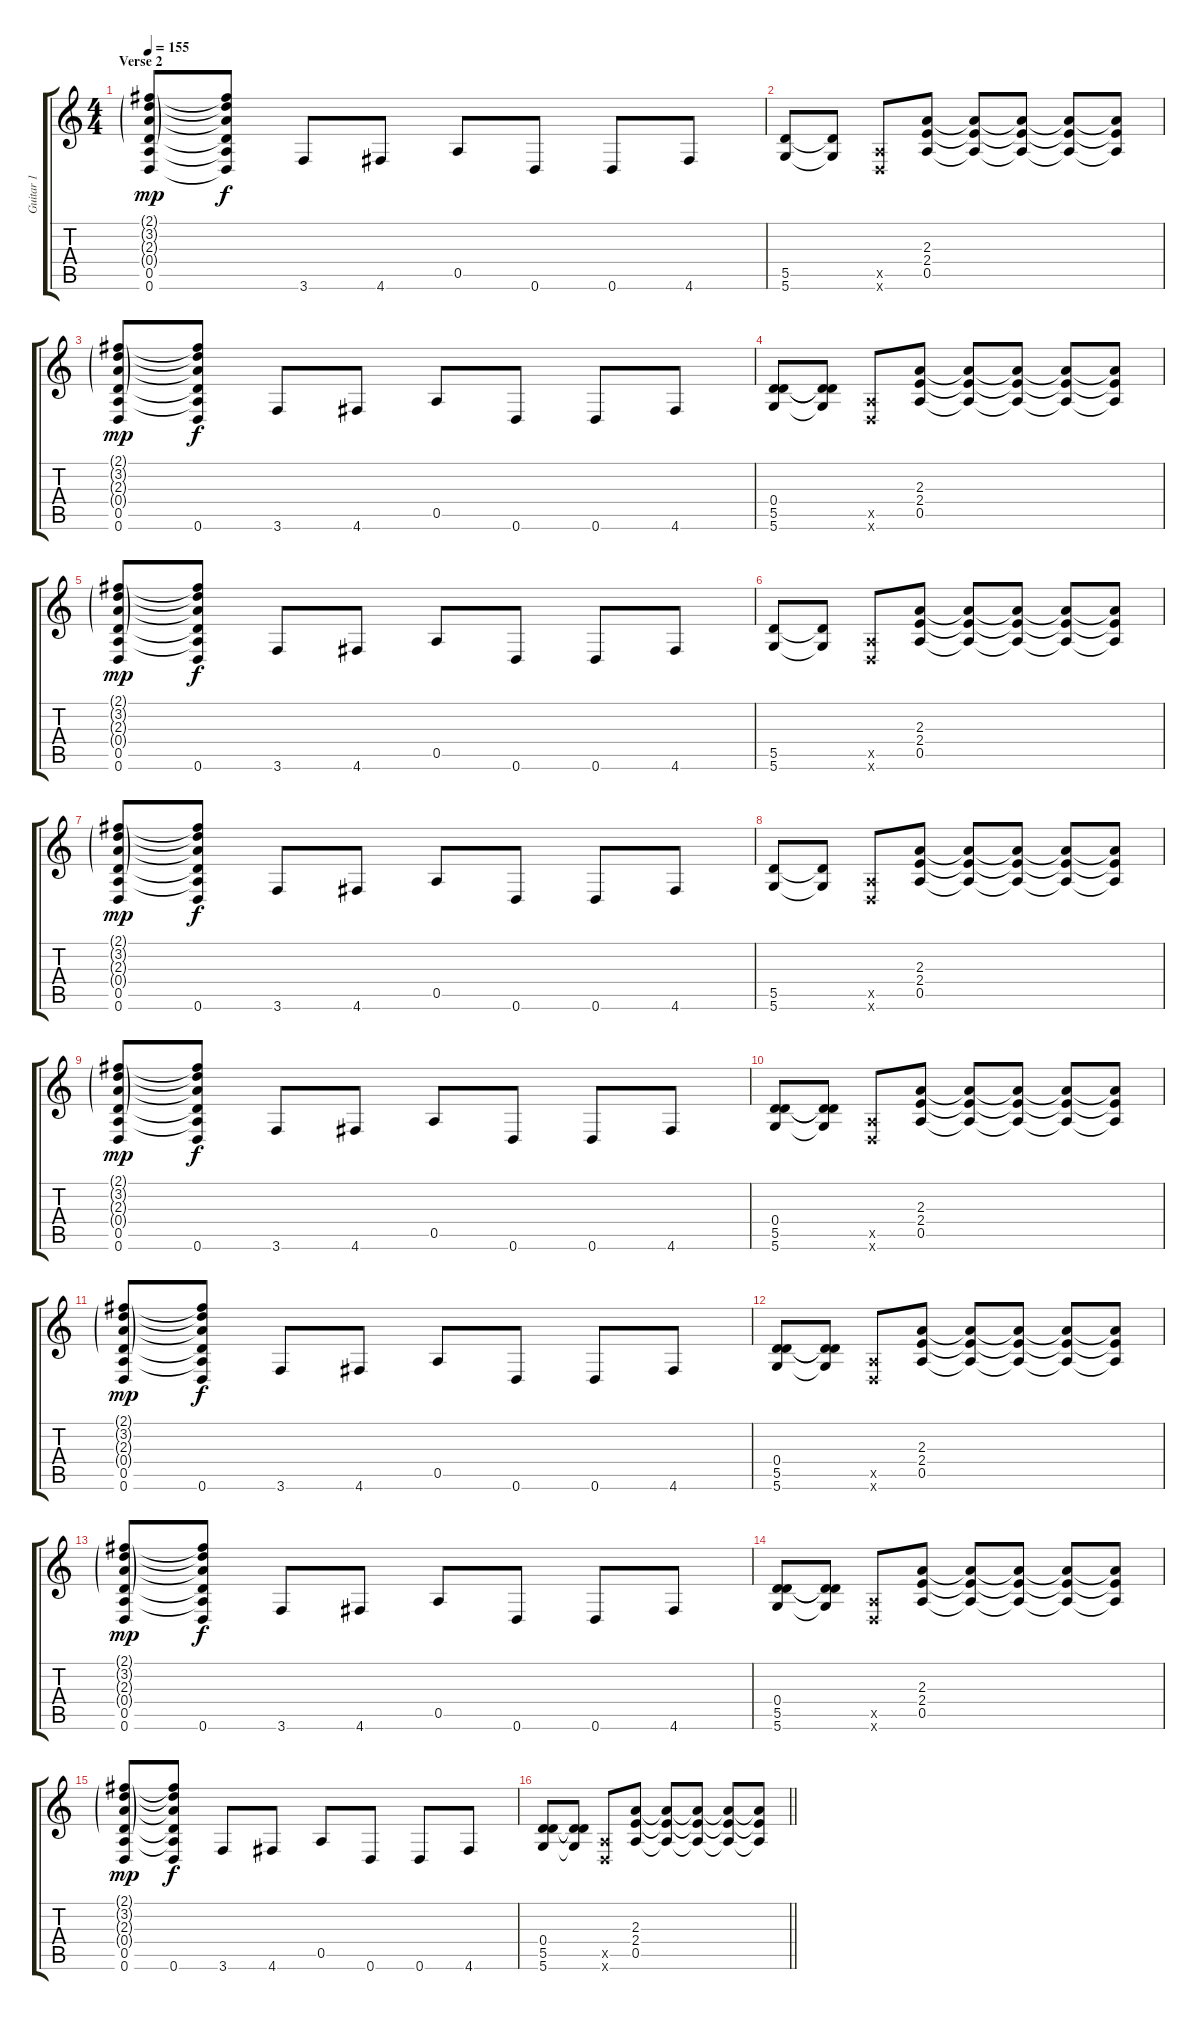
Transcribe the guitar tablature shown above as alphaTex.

\track ("Guitar 1" "Guitar 1") {instrument overdrivenguitar}
\staff {score tabs}
\tuning (E4 B3 G3 D3 A2 D2) {hide}
\ts (4 4)
\section ("" "Verse 2")
\tempo 155
\clef g2
\ks c
(2.1{g} 3.2{g} 2.3{g} 0.4{g} 0.5 0.6).8{dy mp} (2.1{t} 3.2{t} 2.3{t} 0.4{t} 0.5{t} 0.6{t}).8{dy f} 3.6.8 4.6.8 0.5.8 0.6.8 0.6.8 4.6.8 |
(5.5 5.6).8 (5.5{t} 5.6{t}).8 (0.5{x} 0.6{x}).8 (2.3 2.4 0.5).8 (2.3{t} 2.4{t} 0.5{t}).8 (2.3{t} 2.4{t} 0.5{t}).8 (2.3{t} 2.4{t} 0.5{t}).8 (2.3{t} 2.4{t} 0.5{t}).8 |
(2.1{g} 3.2{g} 2.3{g} 0.4{g} 0.5 0.6).8{dy mp} (2.1{t} 3.2{t} 2.3{t} 0.4{t} 0.5{t} 0.6).8{dy f} 3.6.8 4.6.8 0.5.8 0.6.8 0.6.8 4.6.8 |
(0.4 5.5 5.6).8 (0.4{t} 5.5{t} 5.6{t}).8 (0.5{x} 0.6{x}).8 (2.3 2.4 0.5).8 (2.3{t} 2.4{t} 0.5{t}).8 (2.3{t} 2.4{t} 0.5{t}).8 (2.3{t} 2.4{t} 0.5{t}).8 (2.3{t} 2.4{t} 0.5{t}).8 |
(2.1{g} 3.2{g} 2.3{g} 0.4{g} 0.5 0.6).8{dy mp} (2.1{t} 3.2{t} 2.3{t} 0.4{t} 0.5{t} 0.6).8{dy f} 3.6.8 4.6.8 0.5.8 0.6.8 0.6.8 4.6.8 |
(5.5 5.6).8 (5.5{t} 5.6{t}).8 (0.5{x} 0.6{x}).8 (2.3 2.4 0.5).8 (2.3{t} 2.4{t} 0.5{t}).8 (2.3{t} 2.4{t} 0.5{t}).8 (2.3{t} 2.4{t} 0.5{t}).8 (2.3{t} 2.4{t} 0.5{t}).8 |
(2.1{g} 3.2{g} 2.3{g} 0.4{g} 0.5 0.6).8{dy mp} (2.1{t} 3.2{t} 2.3{t} 0.4{t} 0.5{t} 0.6).8{dy f} 3.6.8 4.6.8 0.5.8 0.6.8 0.6.8 4.6.8 |
(5.5 5.6).8 (5.5{t} 5.6{t}).8 (0.5{x} 0.6{x}).8 (2.3 2.4 0.5).8 (2.3{t} 2.4{t} 0.5{t}).8 (2.3{t} 2.4{t} 0.5{t}).8 (2.3{t} 2.4{t} 0.5{t}).8 (2.3{t} 2.4{t} 0.5{t}).8 |
(2.1{g} 3.2{g} 2.3{g} 0.4{g} 0.5 0.6).8{dy mp} (2.1{t} 3.2{t} 2.3{t} 0.4{t} 0.5{t} 0.6).8{dy f} 3.6.8 4.6.8 0.5.8 0.6.8 0.6.8 4.6.8 |
(0.4 5.5 5.6).8 (0.4{t} 5.5{t} 5.6{t}).8 (0.5{x} 0.6{x}).8 (2.3 2.4 0.5).8 (2.3{t} 2.4{t} 0.5{t}).8 (2.3{t} 2.4{t} 0.5{t}).8 (2.3{t} 2.4{t} 0.5{t}).8 (2.3{t} 2.4{t} 0.5{t}).8 |
(2.1{g} 3.2{g} 2.3{g} 0.4{g} 0.5 0.6).8{dy mp} (2.1{t} 3.2{t} 2.3{t} 0.4{t} 0.5{t} 0.6).8{dy f} 3.6.8 4.6.8 0.5.8 0.6.8 0.6.8 4.6.8 |
(0.4 5.5 5.6).8 (0.4{t} 5.5{t} 5.6{t}).8 (0.5{x} 0.6{x}).8 (2.3 2.4 0.5).8 (2.3{t} 2.4{t} 0.5{t}).8 (2.3{t} 2.4{t} 0.5{t}).8 (2.3{t} 2.4{t} 0.5{t}).8 (2.3{t} 2.4{t} 0.5{t}).8 |
(2.1{g} 3.2{g} 2.3{g} 0.4{g} 0.5 0.6).8{dy mp} (2.1{t} 3.2{t} 2.3{t} 0.4{t} 0.5{t} 0.6).8{dy f} 3.6.8 4.6.8 0.5.8 0.6.8 0.6.8 4.6.8 |
(0.4 5.5 5.6).8 (0.4{t} 5.5{t} 5.6{t}).8 (0.5{x} 0.6{x}).8 (2.3 2.4 0.5).8 (2.3{t} 2.4{t} 0.5{t}).8 (2.3{t} 2.4{t} 0.5{t}).8 (2.3{t} 2.4{t} 0.5{t}).8 (2.3{t} 2.4{t} 0.5{t}).8 |
(2.1{g} 3.2{g} 2.3{g} 0.4{g} 0.5 0.6).8{dy mp} (2.1{t} 3.2{t} 2.3{t} 0.4{t} 0.5{t} 0.6).8{dy f} 3.6.8 4.6.8 0.5.8 0.6.8 0.6.8 4.6.8 |
\barLineRight lightlight
(0.4 5.5 5.6).8 (0.4{t} 5.5{t} 5.6{t}).8 (0.5{x} 0.6{x}).8 (2.3 2.4 0.5).8 (2.3{t} 2.4{t} 0.5{t}).8 (2.3{t} 2.4{t} 0.5{t}).8 (2.3{t} 2.4{t} 0.5{t}).8 (2.3{t} 2.4{t} 0.5{t}).8
